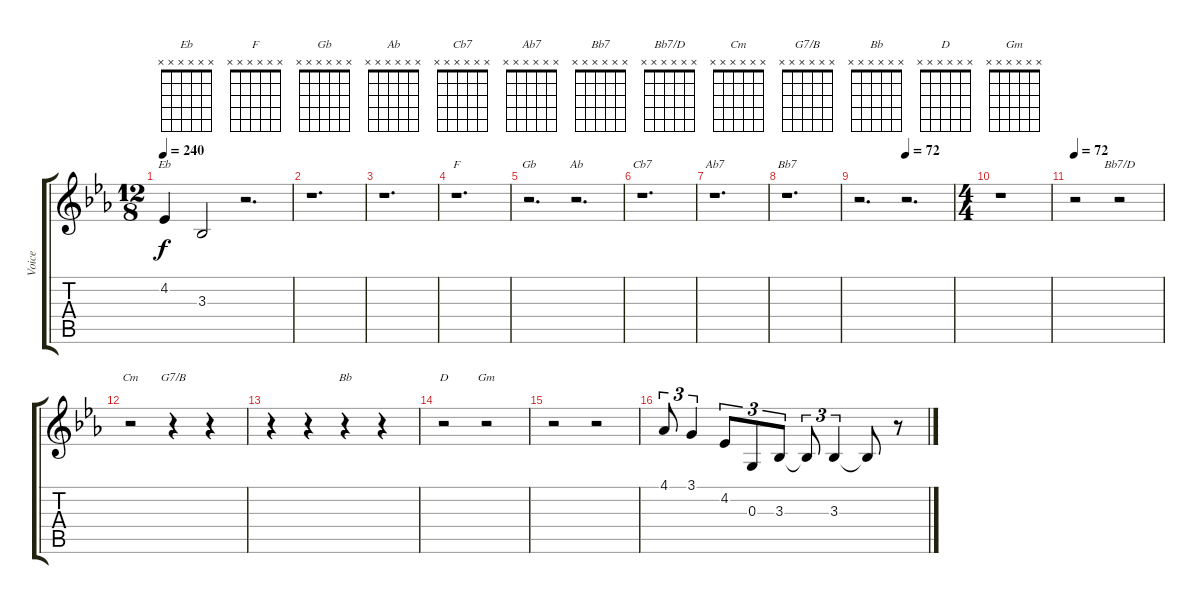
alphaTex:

\track ("Voice" "Voice") {instrument clarinet}
\staff {score tabs}
\tuning (E4 B3 G3 D3 A2 E2) {hide}
\chord ("Eb" x x x x x x)
\chord ("F" x x x x x x)
\chord ("Gb" x x x x x x)
\chord ("Ab" x x x x x x)
\chord ("Cb7" x x x x x x)
\chord ("Ab7" x x x x x x)
\chord ("Bb7" x x x x x x)
\chord ("Bb7/D" x x x x x x)
\chord ("Cm" x x x x x x)
\chord ("G7/B" x x x x x x)
\chord ("Bb" x x x x x x)
\chord ("D" x x x x x x)
\chord ("Gm" x x x x x x)
\ts (12 8)
\tempo 240
\clef g2
\ks eb
4.2.4{ch "Eb" dy f} 3.3.2 r.2{d} |
r.1{d} |
r.1{d} |
r.1{d ch "F"} |
r.2{d ch "Gb"} r.2{d ch "Ab"} |
r.1{d ch "Cb7"} |
r.1{d ch "Ab7"} |
r.1{d ch "Bb7"} |
\tempo (72 0.5)
r.2{d} r.2{d} |
\ts (4 4)
r.1 |
\tempo 72
r.2 r.2{ch "Bb7/D"} |
r.2{ch "Cm"} r.4{ch "G7/B"} r.4 |
r.4 r.4 r.4{ch "Bb"} r.4 |
r.2{ch "D"} r.2{ch "Gm"} |
r.2 r.2 |
4.1.8{tu (3 2)} 3.1.4{tu (3 2)} 4.2.8{tu (3 2)} 0.3.8{tu (3 2)} 3.3.8{tu (3 2)} 3.3{t}.8{tu (3 2)} 3.3.4{tu (3 2)} 3.3{t}.8 r.8
